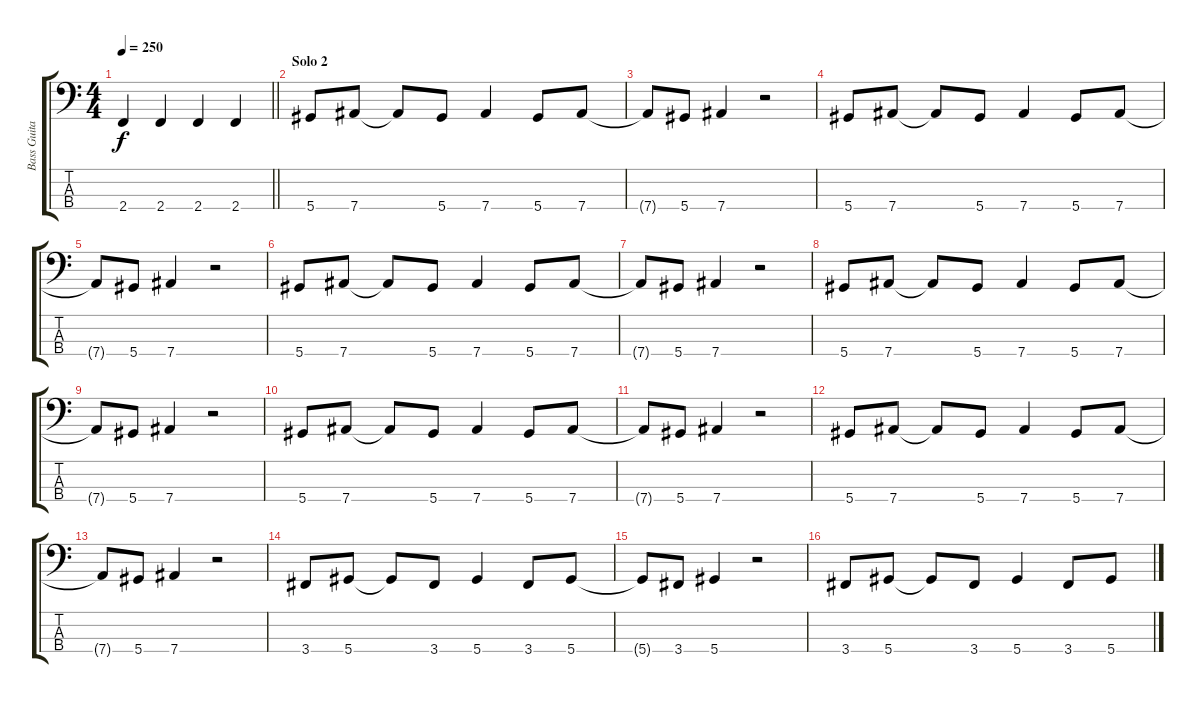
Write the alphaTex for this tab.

\track ("Bass Guitar" "Bass Guita") {instrument electricbassfinger}
\staff {score tabs}
\tuning (Gb2 Db2 Ab1 Eb1) {hide}
\ts (4 4)
\tempo 250
\clef f4
\barLineRight lightlight
\ks c
2.4.4{dy f} 2.4.4 2.4.4 2.4.4 |
\section ("" "Solo 2")
5.4.8 7.4.8 7.4{t}.8 5.4.8 7.4.4 5.4.8 7.4.8 |
7.4{t}.8 5.4.8 7.4.4 r.2 |
5.4.8 7.4.8 7.4{t}.8 5.4.8 7.4.4 5.4.8 7.4.8 |
7.4{t}.8 5.4.8 7.4.4 r.2 |
5.4.8 7.4.8 7.4{t}.8 5.4.8 7.4.4 5.4.8 7.4.8 |
7.4{t}.8 5.4.8 7.4.4 r.2 |
5.4.8 7.4.8 7.4{t}.8 5.4.8 7.4.4 5.4.8 7.4.8 |
7.4{t}.8 5.4.8 7.4.4 r.2 |
5.4.8 7.4.8 7.4{t}.8 5.4.8 7.4.4 5.4.8 7.4.8 |
7.4{t}.8 5.4.8 7.4.4 r.2 |
5.4.8 7.4.8 7.4{t}.8 5.4.8 7.4.4 5.4.8 7.4.8 |
7.4{t}.8 5.4.8 7.4.4 r.2 |
3.4.8 5.4.8 5.4{t}.8 3.4.8 5.4.4 3.4.8 5.4.8 |
5.4{t}.8 3.4.8 5.4.4 r.2 |
3.4.8 5.4.8 5.4{t}.8 3.4.8 5.4.4 3.4.8 5.4.8
